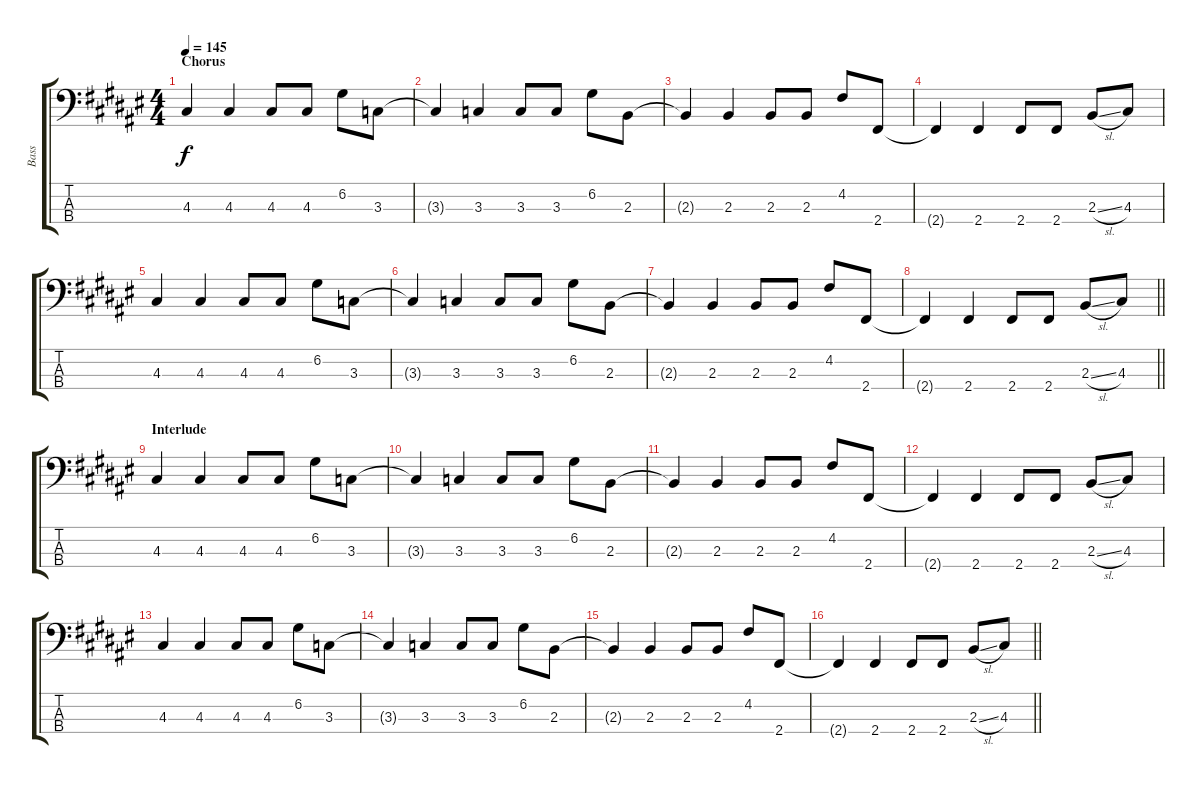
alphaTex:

\track ("Bass" "Bass") {instrument electricbassfinger}
\staff {score tabs}
\tuning (G2 D2 A1 E1) {hide}
\ts (4 4)
\section ("" "Chorus")
\tempo 145
\clef f4
\ks f#
4.3.4{dy f} 4.3.4 4.3.8 4.3.8 6.2.8 3.3.8 |
3.3{t}.4 3.3.4 3.3.8 3.3.8 6.2.8 2.3.8 |
2.3{t}.4 2.3.4 2.3.8 2.3.8 4.2.8 2.4.8 |
2.4{t}.4 2.4.4 2.4.8 2.4.8 2.3{sl}.8 4.3.8 |
4.3.4 4.3.4 4.3.8 4.3.8 6.2.8 3.3.8 |
3.3{t}.4 3.3.4 3.3.8 3.3.8 6.2.8 2.3.8 |
2.3{t}.4 2.3.4 2.3.8 2.3.8 4.2.8 2.4.8 |
\barLineRight lightlight
2.4{t}.4 2.4.4 2.4.8 2.4.8 2.3{sl}.8 4.3.8 |
\section ("" "Interlude")
4.3.4 4.3.4 4.3.8 4.3.8 6.2.8 3.3.8 |
3.3{t}.4 3.3.4 3.3.8 3.3.8 6.2.8 2.3.8 |
2.3{t}.4 2.3.4 2.3.8 2.3.8 4.2.8 2.4.8 |
2.4{t}.4 2.4.4 2.4.8 2.4.8 2.3{sl}.8 4.3.8 |
4.3.4 4.3.4 4.3.8 4.3.8 6.2.8 3.3.8 |
3.3{t}.4 3.3.4 3.3.8 3.3.8 6.2.8 2.3.8 |
2.3{t}.4 2.3.4 2.3.8 2.3.8 4.2.8 2.4.8 |
\barLineRight lightlight
2.4{t}.4 2.4.4 2.4.8 2.4.8 2.3{sl}.8 4.3.8
